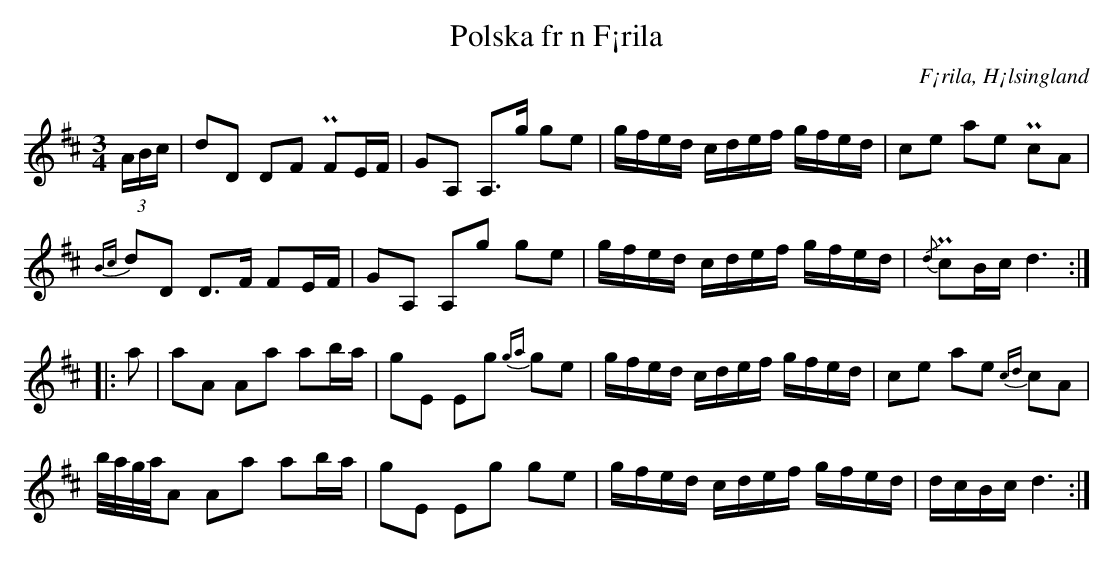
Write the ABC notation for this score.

X:1
T:Polska fr n F¡rila
O:F¡rila, H¡lsingland
M:3/4
L:1/16
U:t=turn
K:D
(3ABc | d2D2 D2F2 PF2EF | G2A,2 A,2>g2 g2e2 | gfed cdef gfed | c2e2 a2e2 Pc2A2 |
{Bc}d2D2 D2>F2 F2EF | G2A,2 A,2g2 g2e2 | gfed cdef gfed | {/d}Pc2Bc d6 ::
a2 | a2A2 A2a2 a2ba | g2E2 E2g2 {ga}g2e2 | gfed cdef gfed | c2e2 a2e2 {cd}c2A2 |
b/a/g/a/A2 A2a2 a2ba | g2E2 E2g2 g2e2 | gfed cdef gfed | dcBc d6 :|
